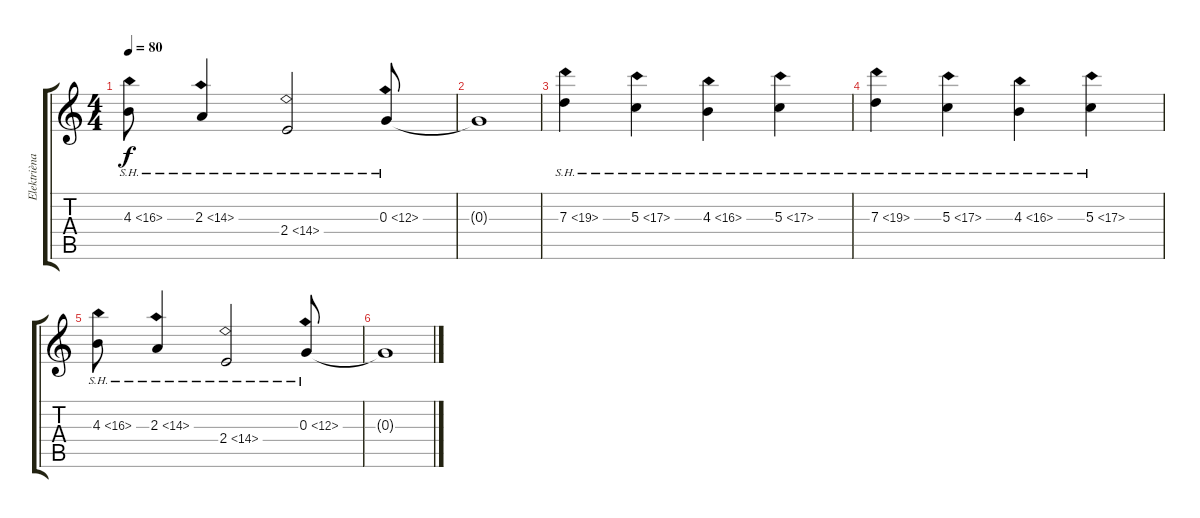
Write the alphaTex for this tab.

\track ("Elektrièna Gitara" "Elektrièna") {instrument overdrivenguitar}
\staff {score tabs}
\tuning (E4 B3 G3 D3 A2 E2) {hide}
\ts (4 4)
\tempo 80
\clef g2
\ks c
4.3{sh 12}.8{dy f} 2.3{sh 12}.4 2.4{sh 12}.2 0.3{sh 12}.8 |
0.3{t}.1 |
7.3{sh 12}.4 5.3{sh 12}.4 4.3{sh 12}.4 5.3{sh 12}.4 |
7.3{sh 12}.4 5.3{sh 12}.4 4.3{sh 12}.4 5.3{sh 12}.4 |
4.3{sh 12}.8 2.3{sh 12}.4 2.4{sh 12}.2 0.3{sh 12}.8 |
0.3{t}.1
